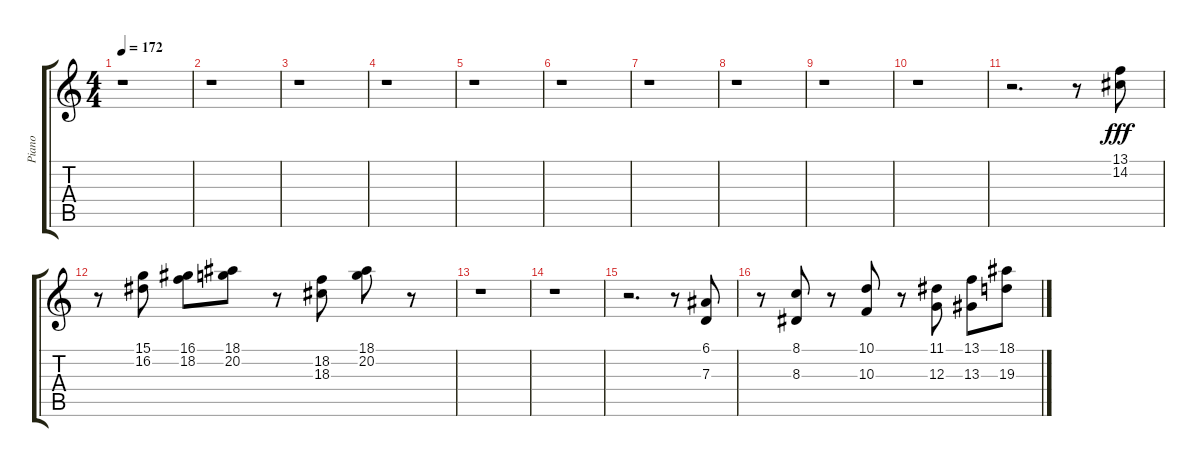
\track ("Piano" "Piano") {instrument acousticgrandpiano}
\staff {score tabs}
\tuning (E4 B3 G3 D3 A2 E2) {hide}
\ts (4 4)
\tempo 172
\clef g2
\ks c
r.1{dy fff} |
r.1 |
r.1 |
r.1 |
r.1 |
r.1 |
r.1 |
r.1 |
r.1 |
r.1 |
r.2{d} r.8 (13.1 14.2).8 |
r.8 (15.1 16.2).8 (16.1 18.2).8 (18.1 20.2).8 r.8 (18.2 18.3).8 (18.1 20.2).8 r.8 |
r.1 |
r.1 |
r.2{d} r.8 (6.1 7.3).8 |
r.8 (8.1 8.3).8 r.8 (10.1 10.3).8 r.8 (11.1 12.3).8 (13.1 13.3).8 (18.1 19.3).8
